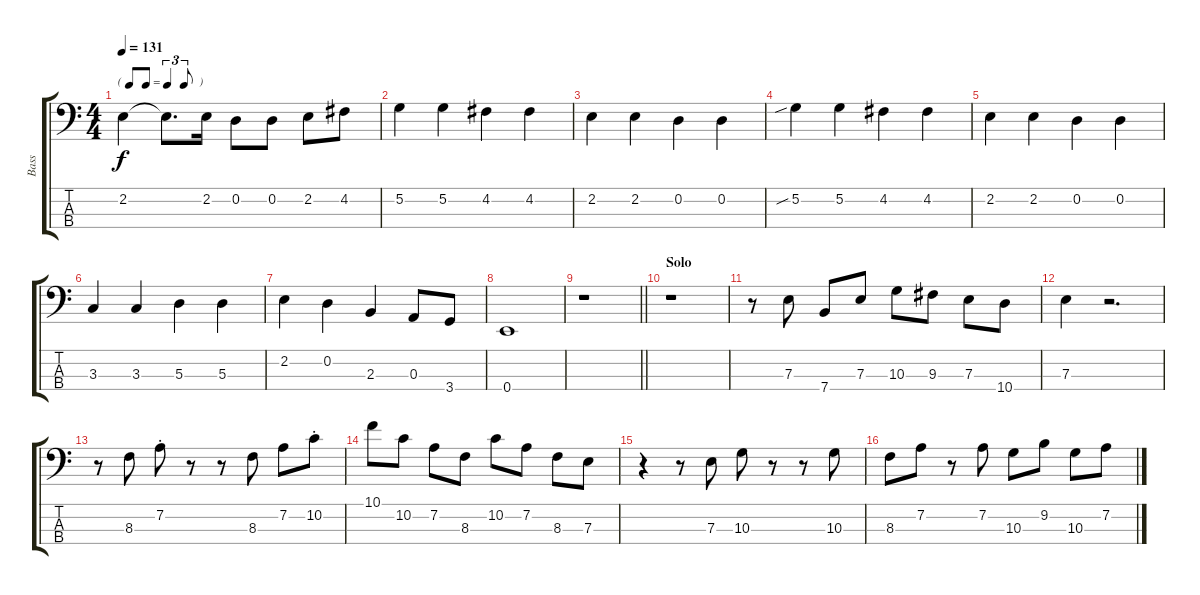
\track ("Bass" "Bass") {instrument electricbasspick}
\staff {score tabs}
\tuning (G2 D2 A1 E1) {hide}
\ts (4 4)
\tf triplet8th
\tempo 131
\clef f4
\ks c
2.2.4{dy f} 2.2{t}.8{d} 2.2.16 0.2.8 0.2.8 2.2.8 4.2.8 |
5.2.4 5.2.4 4.2.4 4.2.4 |
2.2.4 2.2.4 0.2.4 0.2.4 |
5.2{sib}.4 5.2.4 4.2.4 4.2.4 |
2.2.4 2.2.4 0.2.4 0.2.4 |
3.3.4 3.3.4 5.3.4 5.3.4 |
2.2.4 0.2.4 2.3.4 0.3.8 3.4.8 |
0.4.1 |
\barLineRight lightlight
r.1 |
\section ("" "Solo")
r.1 |
r.8 7.3.8 7.4.8 7.3.8 10.3.8 9.3.8 7.3.8 10.4.8 |
7.3.4 r.2{d} |
r.8 8.3.8 7.2{st}.8 r.8 r.8 8.3.8 7.2.8 10.2{st}.8 |
10.1.8 10.2.8 7.2.8 8.3.8 10.2.8 7.2.8 8.3.8 7.3.8 |
r.4 r.8 7.3.8 10.3.8 r.8 r.8 10.3.8 |
8.3.8 7.2.8 r.8 7.2.8 10.3.8 9.2.8 10.3.8 7.2.8
